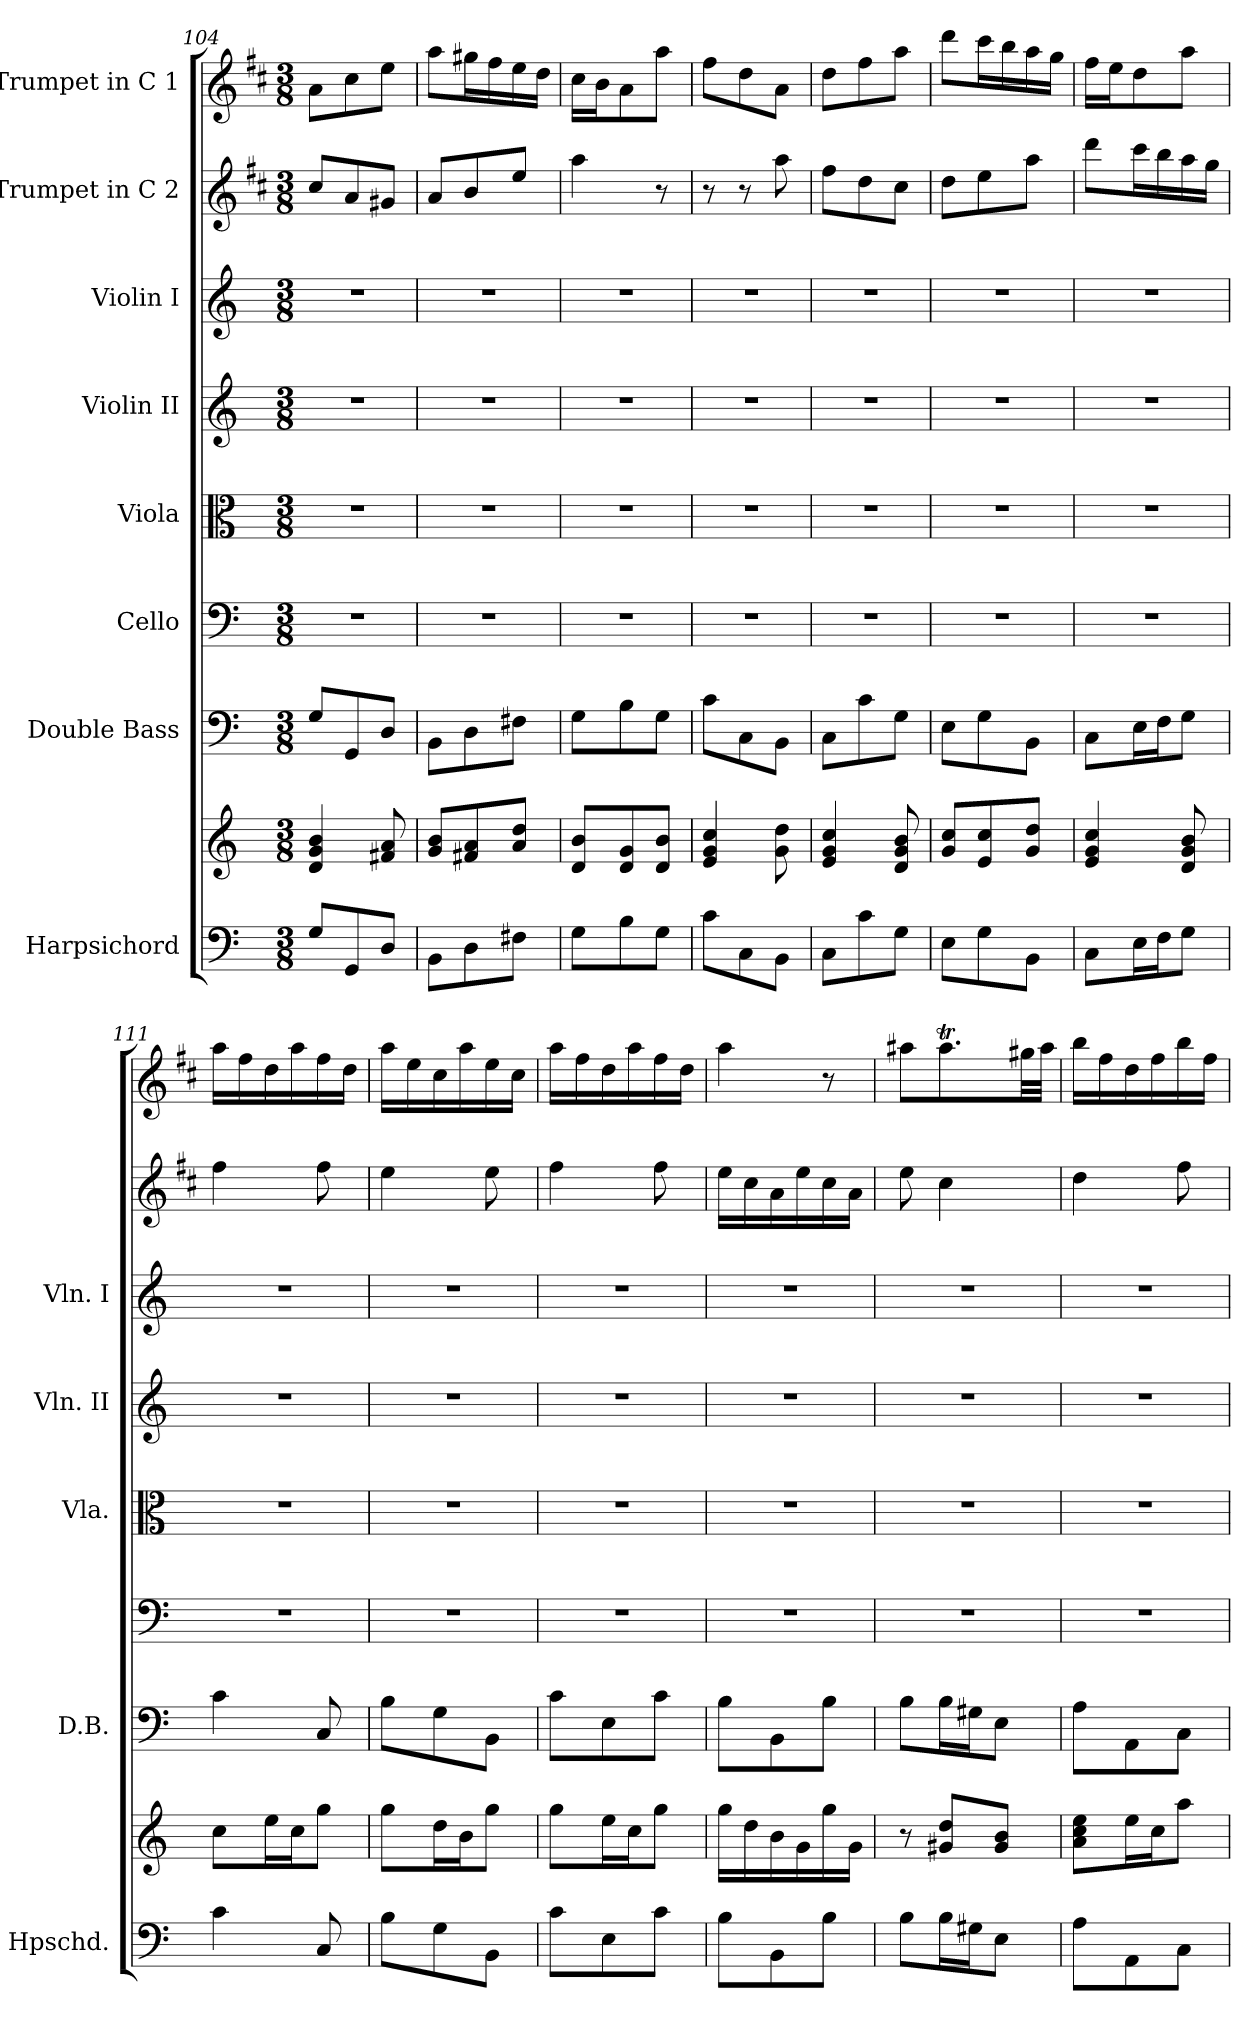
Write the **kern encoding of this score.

**kern	**kern	**kern	**kern	**kern	**kern	**kern	**kern	**kern
*part8	*part8	*part7	*part6	*part5	*part4	*part3	*part2	*part1
*staff9	*staff8	*staff7	*staff6	*staff5	*staff4	*staff3	*staff2	*staff1
*I"Harpsichord	*	*I"Double Bass	*I"Cello	*I"Viola	*I"Violin II	*I"Violin I	*I"Trumpet in C 2	*I"Trumpet in C 1
*I'Hpschd.	*	*I'D.B.	*	*I'Vla.	*I'Vln. II	*I'Vln. I	*	*
*clefF4	*clefG2	*clefF4	*clefF4	*clefC3	*clefG2	*clefG2	*clefG2	*clefG2
*	*	*ITrd7c12	*	*	*	*	*ITrd1c2	*ITrd1c2
*k[]	*k[]	*k[]	*k[]	*k[]	*k[]	*k[]	*k[]	*k[]
*M3/8	*M3/8	*M3/8	*M3/8	*M3/8	*M3/8	*M3/8	*M3/8	*M3/8
=104	=104	=104	=104	=104	=104	=104	=104	=104
8G/L	4d/ 4g/ 4b/	8GG/L	4.r	4.r	4.r	4.r	8b/L	8g\L
8GG/	.	8GGG/	.	.	.	.	8g/	8b\
8D/J	8f#X/ 8a/	8DD/J	.	.	.	.	8f#X/J	8dd\J
=105	=105	=105	=105	=105	=105	=105	=105	=105
8BB\L	8g/ 8b/L	8BBB\L	4.r	4.r	4.r	4.r	8g/L	8gg\L
8D\	8f#X/ 8a/	8DD\	.	.	.	.	8a/	16ff#X\L
.	.	.	.	.	.	.	.	16ee\
8F#X\J	8a/ 8dd/J	8FF#X\J	.	.	.	.	8dd/J	16dd\
.	.	.	.	.	.	.	.	16cc\JJ
=106	=106	=106	=106	=106	=106	=106	=106	=106
8G\L	8d/ 8b/L	8GG\L	4.r	4.r	4.r	4.r	4gg\	16b\LL
.	.	.	.	.	.	.	.	16a\J
8B\	8d/ 8g/	8BB\	.	.	.	.	.	8g\
8G\J	8d/ 8b/J	8GG\J	.	.	.	.	8r	8gg\J
=107	=107	=107	=107	=107	=107	=107	=107	=107
8c\L	4e/ 4g/ 4cc/	8C\L	4.r	4.r	4.r	4.r	8r	8ee\L
8C\	.	8CC\	.	.	.	.	8r	8cc\
8BB\J	8g\ 8dd\	8BBB\J	.	.	.	.	8gg\	8g\J
=108	=108	=108	=108	=108	=108	=108	=108	=108
8C\L	4e/ 4g/ 4cc/	8CC\L	4.r	4.r	4.r	4.r	8ee\L	8cc\L
8c\	.	8C\	.	.	.	.	8cc\	8ee\
8G\J	8d/ 8g/ 8b/	8GG\J	.	.	.	.	8b\J	8gg\J
!!LO:PB:g=z
=109	=109	=109	=109	=109	=109	=109	=109	=109
8E\L	8g/ 8cc/L	8EE\L	4.r	4.r	4.r	4.r	8cc\L	8ccc\L
8G\	8e/ 8cc/	8GG\	.	.	.	.	8dd\	16bb\L
.	.	.	.	.	.	.	.	16aa\
8BB\J	8g/ 8dd/J	8BBB\J	.	.	.	.	8gg\J	16gg\
.	.	.	.	.	.	.	.	16ff\JJ
=110	=110	=110	=110	=110	=110	=110	=110	=110
8C\L	4e/ 4g/ 4cc/	8CC\L	4.r	4.r	4.r	4.r	8ccc\L	16ee\LL
.	.	.	.	.	.	.	.	16dd\J
16E\L	.	16EE\L	.	.	.	.	16bb\L	8cc\
16F\J	.	16FF\J	.	.	.	.	16aa\	.
8G\J	8d/ 8g/ 8b/	8GG\J	.	.	.	.	16gg\	8gg\J
.	.	.	.	.	.	.	16ff\JJ	.
!!LO:PB:g=z
=111	=111	=111	=111	=111	=111	=111	=111	=111
4c\	8cc\L	4C\	4.r	4.r	4.r	4.r	4ee\	16gg\LL
.	.	.	.	.	.	.	.	16ee\
.	16ee\L	.	.	.	.	.	.	16cc\
.	16cc\J	.	.	.	.	.	.	16gg\
8C/	8gg\J	8CC/	.	.	.	.	8ee\	16ee\
.	.	.	.	.	.	.	.	16cc\JJ
=112	=112	=112	=112	=112	=112	=112	=112	=112
8B\L	8gg\L	8BB\L	4.r	4.r	4.r	4.r	4dd\	16gg\LL
.	.	.	.	.	.	.	.	16dd\
8G\	16dd\L	8GG\	.	.	.	.	.	16b\
.	16b\J	.	.	.	.	.	.	16gg\
8BB\J	8gg\J	8BBB\J	.	.	.	.	8dd\	16dd\
.	.	.	.	.	.	.	.	16b\JJ
=113	=113	=113	=113	=113	=113	=113	=113	=113
8c\L	8gg\L	8C\L	4.r	4.r	4.r	4.r	4ee\	16gg\LL
.	.	.	.	.	.	.	.	16ee\
8E\	16ee\L	8EE\	.	.	.	.	.	16cc\
.	16cc\J	.	.	.	.	.	.	16gg\
8c\J	8gg\J	8C\J	.	.	.	.	8ee\	16ee\
.	.	.	.	.	.	.	.	16cc\JJ
=114	=114	=114	=114	=114	=114	=114	=114	=114
8B\L	16gg\LL	8BB\L	4.r	4.r	4.r	4.r	16dd\LL	4gg\
.	16dd\	.	.	.	.	.	16b\	.
8BB\	16b\	8BBB\	.	.	.	.	16g\	.
.	16g\	.	.	.	.	.	16dd\	.
8B\J	16gg\	8BB\J	.	.	.	.	16b\	8r
.	16g\JJ	.	.	.	.	.	16g\JJ	.
=115	=115	=115	=115	=115	=115	=115	=115	=115
8B\L	8r	8BB\L	4.r	4.r	4.r	4.r	8dd\	8gg#X\L
16B\L	8g#X/ 8dd/L	16BB\L	.	.	.	.	4b\	8.gg#t\
16G#X\J	.	16GG#X\J	.	.	.	.	.	.
8E\J	8g#/ 8b/J	8EE\J	.	.	.	.	.	.
.	.	.	.	.	.	.	.	32ff#X\LL
.	.	.	.	.	.	.	.	32gg#\JJJ
!!LO:PB:g=z
=116	=116	=116	=116	=116	=116	=116	=116	=116
8A\L	8a\ 8cc\ 8ee\L	8AA\L	4.r	4.r	4.r	4.r	4cc\	16aa\LL
.	.	.	.	.	.	.	.	16ee\
8AA\	16ee\L	8AAA\	.	.	.	.	.	16cc\
.	16cc\J	.	.	.	.	.	.	16ee\
8C\J	8aa\J	8CC\J	.	.	.	.	8ee\	16aa\
.	.	.	.	.	.	.	.	16ee\JJ
=	=	=	=	=	=	=	=	=
*-	*-	*-	*-	*-	*-	*-	*-	*-
